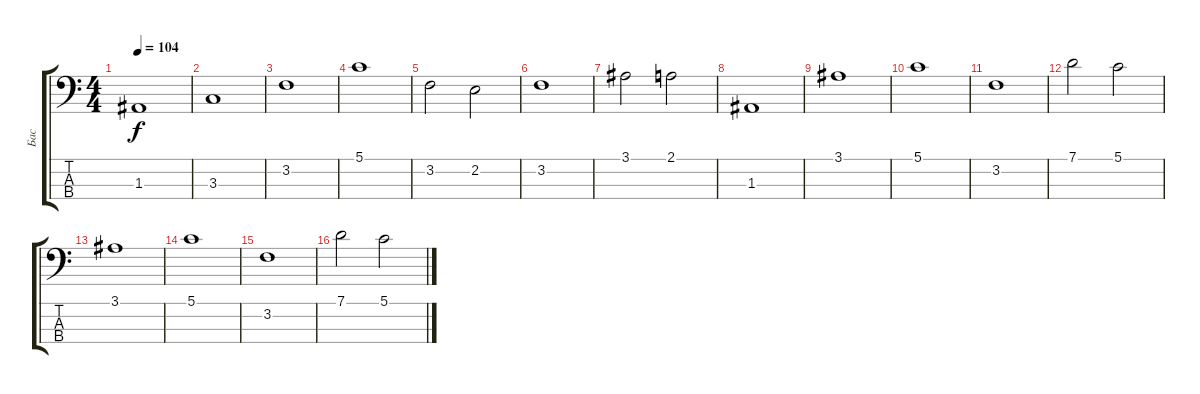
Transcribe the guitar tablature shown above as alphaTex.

\track ("Бас" "Бас") {instrument electricbassfinger}
\staff {score tabs}
\tuning (G2 D2 A1 E1) {hide}
\ts (4 4)
\tempo 104
\clef f4
\ks c
1.3.1{dy f} |
3.3.1 |
3.2.1 |
5.1.1 |
3.2.2 2.2.2 |
3.2.1 |
3.1.2 2.1.2 |
1.3.1 |
3.1.1 |
5.1.1 |
3.2.1 |
7.1.2 5.1.2 |
3.1.1 |
5.1.1 |
3.2.1 |
7.1.2 5.1.2
